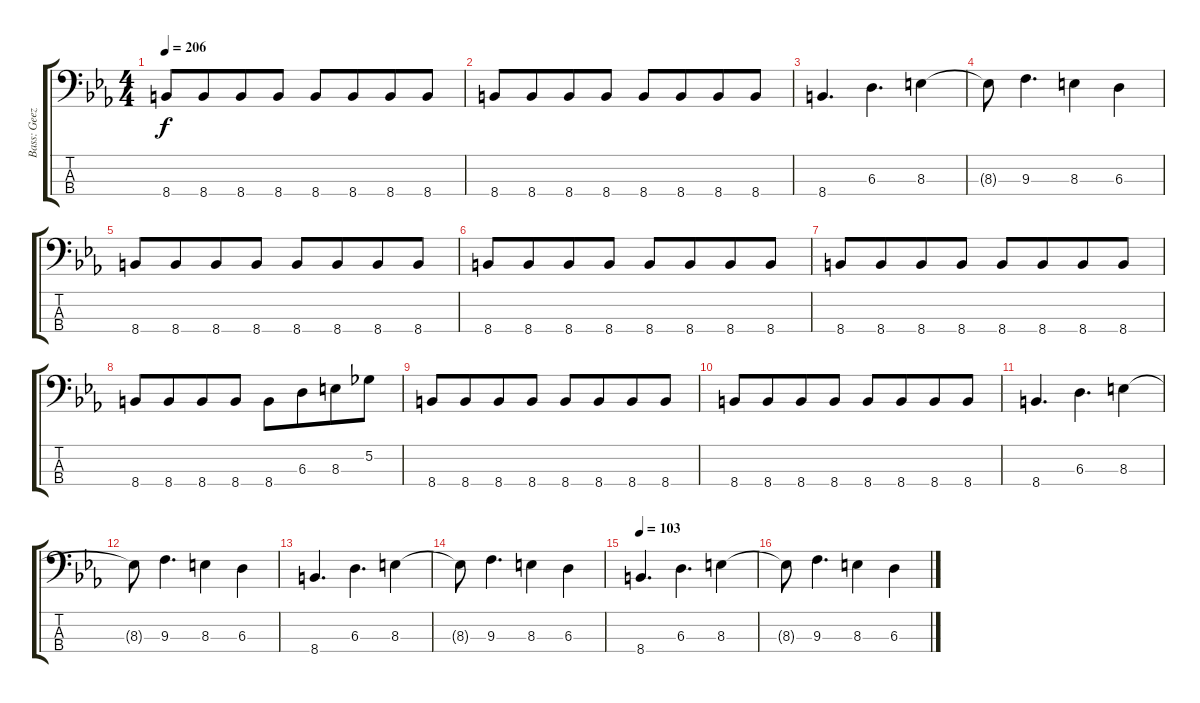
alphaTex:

\track ("Bass: Geezer" "Bass: Geez") {instrument electricbassfinger}
\staff {score tabs}
\tuning (Gb2 Db2 Ab1 Eb1) {hide}
\ts (4 4)
\tempo 206
\clef f4
\ks eb
8.4.8{dy f} 8.4.8{beam merge} 8.4.8 8.4.8 8.4.8 8.4.8{beam merge} 8.4.8 8.4.8 |
8.4.8 8.4.8{beam merge} 8.4.8 8.4.8 8.4.8 8.4.8{beam merge} 8.4.8 8.4.8 |
8.4.4{d} 6.3.4{d beam merge} 8.3.4 |
8.3{t}.8 9.3.4{d} 8.3.4 6.3.4 |
8.4.8 8.4.8{beam merge} 8.4.8 8.4.8 8.4.8 8.4.8{beam merge} 8.4.8 8.4.8 |
8.4.8 8.4.8{beam merge} 8.4.8 8.4.8 8.4.8 8.4.8{beam merge} 8.4.8 8.4.8 |
8.4.8 8.4.8{beam merge} 8.4.8 8.4.8 8.4.8 8.4.8{beam merge} 8.4.8 8.4.8 |
8.4.8 8.4.8{beam merge} 8.4.8 8.4.8 8.4.8 6.3.8{beam merge} 8.3.8 5.2.8 |
8.4.8 8.4.8{beam merge} 8.4.8 8.4.8 8.4.8 8.4.8{beam merge} 8.4.8 8.4.8 |
8.4.8 8.4.8{beam merge} 8.4.8 8.4.8 8.4.8 8.4.8{beam merge} 8.4.8 8.4.8 |
8.4.4{d} 6.3.4{d beam merge} 8.3.4 |
8.3{t}.8 9.3.4{d} 8.3.4 6.3.4 |
8.4.4{d} 6.3.4{d beam merge} 8.3.4 |
8.3{t}.8 9.3.4{d} 8.3.4 6.3.4 |
\tempo 103
8.4.4{d} 6.3.4{d beam merge} 8.3.4 |
8.3{t}.8 9.3.4{d} 8.3.4 6.3.4
